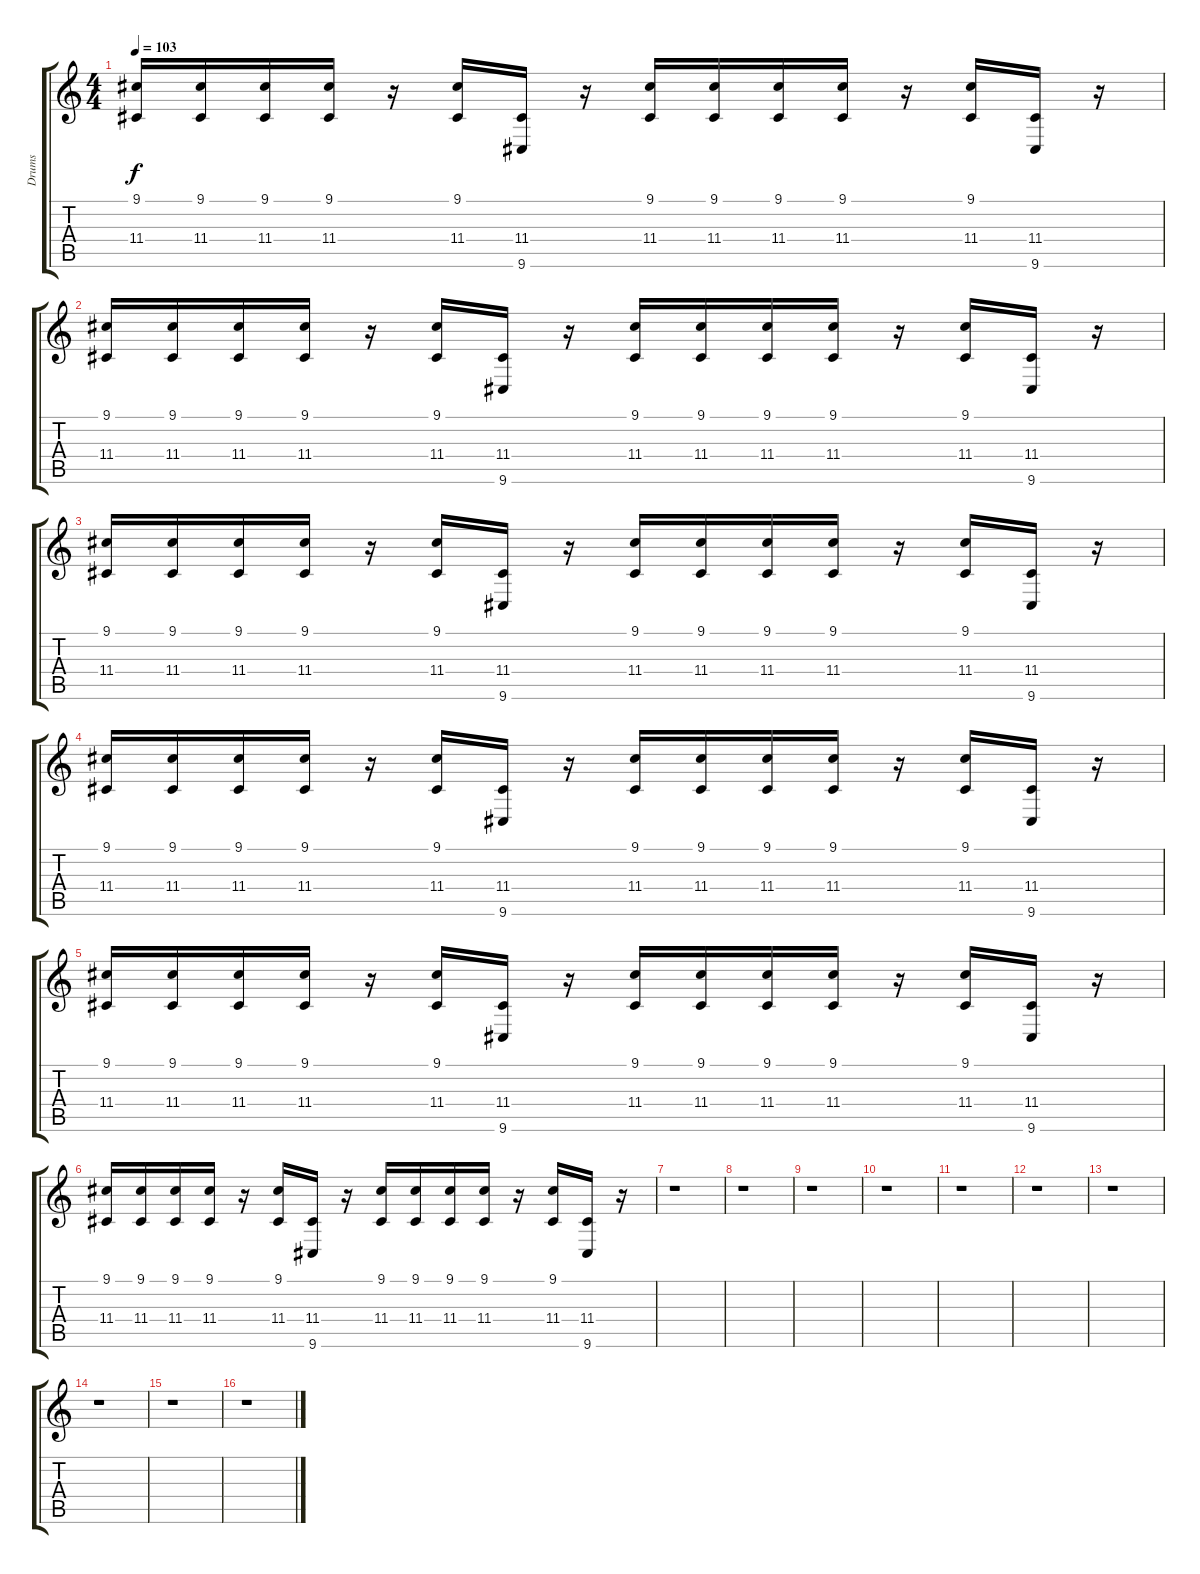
\track ("Drums" "Drums") {instrument sitar}
\staff {score tabs}
\tuning (E4 B3 G3 D3 A2 E2) {hide}
\ts (4 4)
\tempo 103
\clef g2
\ks c
(9.1 11.4).16{dy f} (9.1 11.4).16 (9.1 11.4).16 (9.1 11.4).16 r.16 (9.1 11.4).16 (11.4 9.6).16 r.16 (9.1 11.4).16 (9.1 11.4).16 (9.1 11.4).16 (9.1 11.4).16 r.16 (9.1 11.4).16 (11.4 9.6).16 r.16 |
(9.1 11.4).16 (9.1 11.4).16 (9.1 11.4).16 (9.1 11.4).16 r.16 (9.1 11.4).16 (11.4 9.6).16 r.16 (9.1 11.4).16 (9.1 11.4).16 (9.1 11.4).16 (9.1 11.4).16 r.16 (9.1 11.4).16 (11.4 9.6).16 r.16 |
(9.1 11.4).16 (9.1 11.4).16 (9.1 11.4).16 (9.1 11.4).16 r.16 (9.1 11.4).16 (11.4 9.6).16 r.16 (9.1 11.4).16 (9.1 11.4).16 (9.1 11.4).16 (9.1 11.4).16 r.16 (9.1 11.4).16 (11.4 9.6).16 r.16 |
(9.1 11.4).16 (9.1 11.4).16 (9.1 11.4).16 (9.1 11.4).16 r.16 (9.1 11.4).16 (11.4 9.6).16 r.16 (9.1 11.4).16 (9.1 11.4).16 (9.1 11.4).16 (9.1 11.4).16 r.16 (9.1 11.4).16 (11.4 9.6).16 r.16 |
(9.1 11.4).16 (9.1 11.4).16 (9.1 11.4).16 (9.1 11.4).16 r.16 (9.1 11.4).16 (11.4 9.6).16 r.16 (9.1 11.4).16 (9.1 11.4).16 (9.1 11.4).16 (9.1 11.4).16 r.16 (9.1 11.4).16 (11.4 9.6).16 r.16 |
(9.1 11.4).16 (9.1 11.4).16 (9.1 11.4).16 (9.1 11.4).16 r.16 (9.1 11.4).16 (11.4 9.6).16 r.16 (9.1 11.4).16 (9.1 11.4).16 (9.1 11.4).16 (9.1 11.4).16 r.16 (9.1 11.4).16 (11.4 9.6).16 r.16 |
r.1 |
r.1 |
r.1 |
r.1 |
r.1 |
r.1 |
r.1 |
r.1 |
r.1 |
r.1
